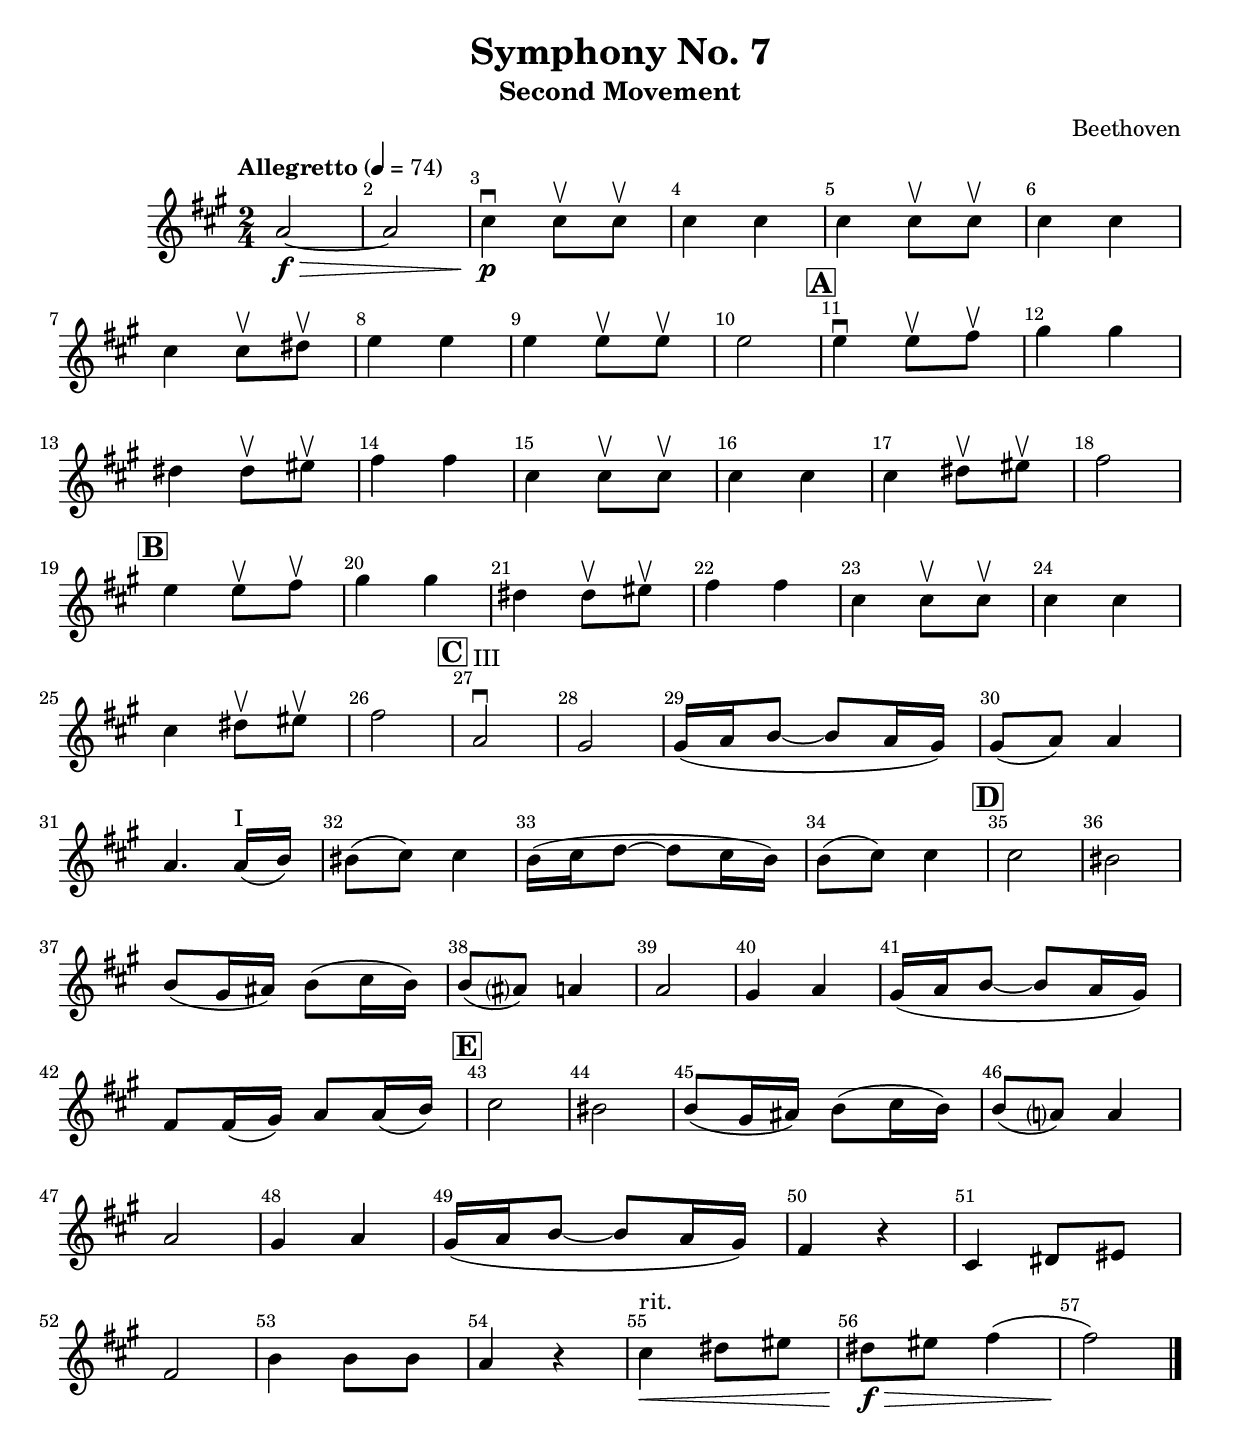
\version "2.18.2"
\header {
  title="Symphony No. 7"
  subtitle="Second Movement"
  arranger = "Beethoven"
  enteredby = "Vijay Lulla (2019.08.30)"
}

\layout {
  \context {
    \Score
      \override BarNumber.break-visibility = ##(#f #t #t)
      \override MultiMeasureRest.expand-limit = #1
      \override SpacingSpanner.base-shortest-duration = #(ly:make-moment 1/56)
  }
}

voiceconsts = {
  \key a \major
  \numericTimeSignature
  \compressFullBarRests
  \tempo "Allegretto" 4 = 74
}

%% showLastLength = R1*8 %% last few measures %% Comment to typeset whole score!

\book {
  \score {
    \new Staff {
      \new Voice {
	\relative c' {
	  \voiceconsts
	  \set Score.markFormatter = #format-mark-box-alphabet
	  \time 2/4 \clef treble
	  a'2\f\>~ | a2 | cis4\p\downbow cis8\upbow cis8\upbow | cis4 cis4 |
          cis4 cis8\upbow cis8\upbow | cis4 cis4 | cis4 cis8\upbow dis8\upbow |
          e4 e4 | e4 e8\upbow e8\upbow | e2 | \mark\default e4\downbow e8\upbow fis8\upbow |
          \barNumberCheck #12
          gis4 gis4 | dis4 dis8\upbow eis8\upbow | fis4 fis4 | cis4 cis8\upbow cis8\upbow |
          cis4 cis4 | cis4 dis8\upbow eis8\upbow | fis2 | \mark\default \barNumberCheck #19
          e4 e8\upbow fis8\upbow | gis4 gis4 | dis4 dis8\upbow eis8\upbow | fis4 fis4 |
          cis4 cis8\upbow cis8\upbow | cis4 cis4 | cis4 dis8\upbow eis8\upbow | fis2 |
          \mark\default \barNumberCheck #27
          a,2\downbow^"III" | gis2 | gis16( a16 b8~ b8 a16 gis16) | gis8( a8) a4 |
          a4. a16^"I"( b16) | bis8( cis8) cis4 | b16( cis16 d8~ d8 cis16 b16) | b8( cis8) cis4 |
          \mark\default \barNumberCheck #35
          cis2 | bis2 | b8( gis16 ais16) b8( cis16 b16) | b8( ais?8) a4 | a2 | gis4 a4 |
          gis16( a16 b8~ b8 a16 gis16) | fis8 fis16( gis16) a8 a16( b16) |
          \mark\default \barNumberCheck #43
          cis2 | bis2 | b8( gis16 ais16) b8( cis16 b16) | b8( a?8) a4 | a2 |
          gis4 a4 | gis16( a16 b8~ b8 a16 gis16) | fis4  r4 | cis4 dis8 eis8 | fis2 |
          b4 b8 b8 | a4 r4 | cis4\<^"rit." dis8 eis8| dis8\f\> eis8 fis4( | fis2) \! \bar "|."
	}
      }
    }
  }
}

